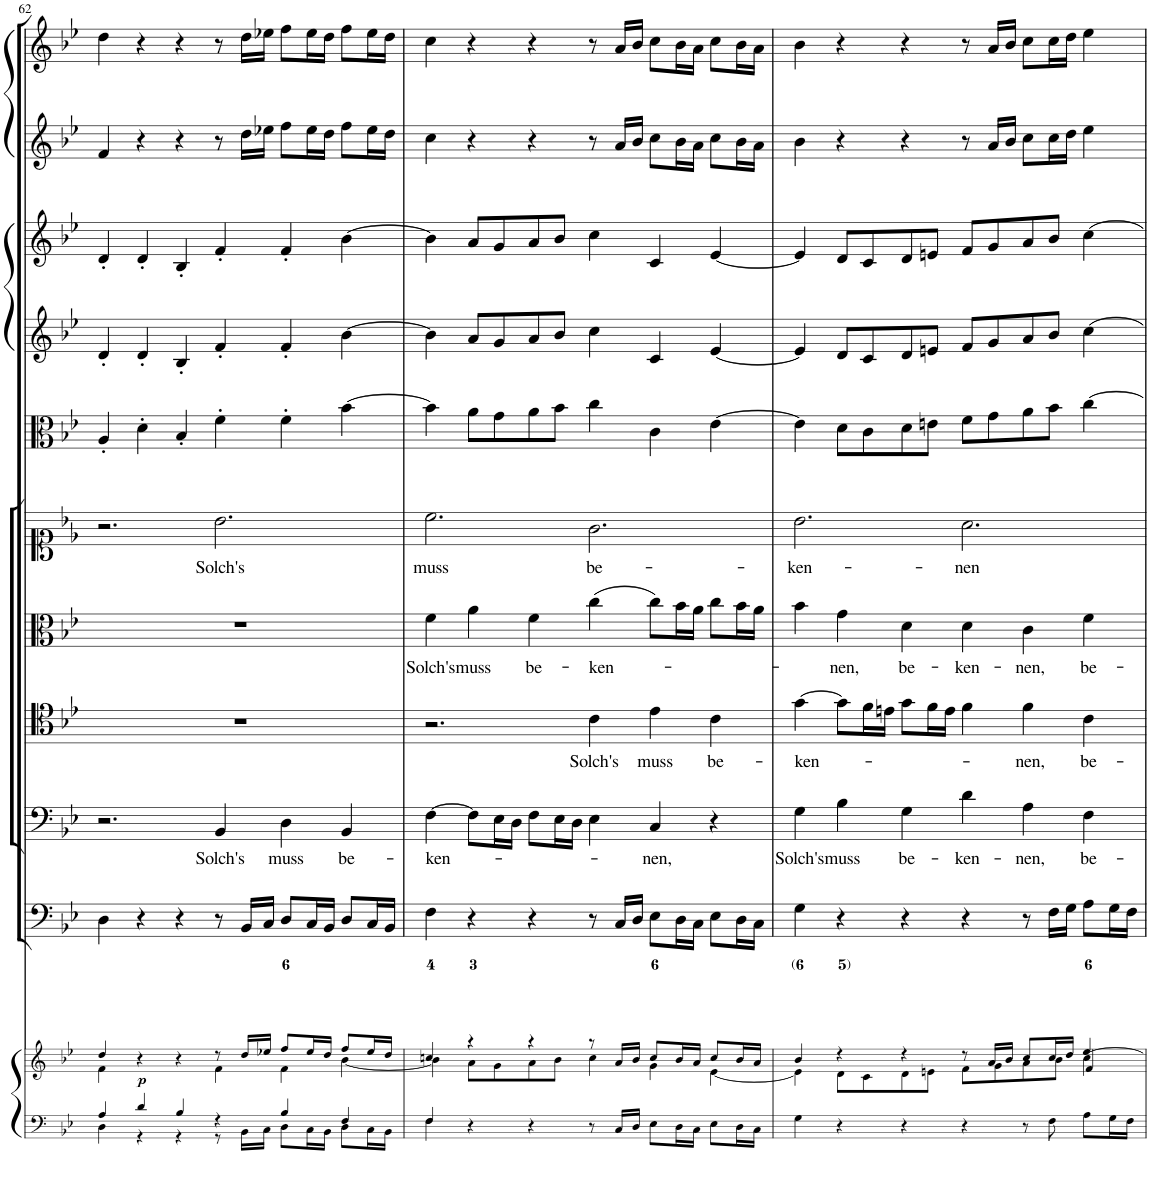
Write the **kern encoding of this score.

**kern	**kern	**dynam	**kern	**kern	**text	**kern	**text	**kern	**text	**kern	**text	**kern	**kern	**kern	**kern	**kern
*part11	*part11	*part11	*part10	*part9	*part9	*part8	*part8	*part7	*part7	*part6	*part6	*part5	*part4	*part3	*part2	*part1
*staff12	*staff11	*staff11/12	*staff10	*staff9	*staff9	*staff8	*staff8	*staff7	*staff7	*staff6	*staff6	*staff5	*staff4	*staff3	*staff2	*staff1
*I"Piano reduction	*	*	*I"Continuo	*I"Basso	*	*I"Tenore	*	*I"Alto	*	*I"Soprano Corno col Soprano	*	*I"Viola	*I"Violino II	*I"Violino I	*I"Oboe II	*I"Oboe I
*I'Pno	*	*	*	*	*	*	*	*	*	*	*	*I'Vla	*I'Vln	*I'Vln	*I'Ob	*I'Ob
!!LO:PB:g=z
*clefF4	*clefG2	*	*clefF4	*clefF4	*	*clefC4	*	*clefC3	*	*clefC1	*	*clefC3	*clefG2	*clefG2	*clefG2	*clefG2
*k[b-e-]	*k[b-e-]	*	*k[b-e-]	*k[b-e-]	*	*k[b-e-]	*	*k[b-e-]	*	*k[b-e-]	*	*k[b-e-]	*k[b-e-]	*k[b-e-]	*k[b-e-]	*k[b-e-]
*M6/4	*M6/4	*	*M6/4	*M6/4	*	*M6/4	*	*M6/4	*	*M6/4	*	*M6/4	*M6/4	*M6/4	*M6/4	*M6/4
=62	=62	=62	=62	=62	=62	=62	=62	=62	=62	=62	=62	=62	=62	=62	=62	=62
*^	*^	*	*	*	*	*	*	*	*	*	*	*	*	*	*	*
4A/	4D\	4dd/	4f\	.	4D\	2.r	.	1.r	.	1.r	.	2.r	.	4A'/	4d'/	4d'/	4f/	4dd\
!	!	!	!	!LO:DY:b	!	!	!	!	!	!	!	!	!	!	!	!	!	!
4d/	4r	4r	4ryy	p	4r	.	.	.	.	.	.	.	.	4d'\	4d'/	4d'/	4r	4r
4B-/	4r	4r	4ryy	.	4r	.	.	.	.	.	.	.	.	4B-'/	4B-'/	4B-'/	4r	4r
!	!	!	!	!	!	!	!LO:LY:b	!	!	!	!	!	!LO:LY:b	!	!	!	!	!
4r	8r	8r	4f\	.	8r	4BB-/	Solch's	.	.	.	.	2.b-\	Solch's	4f'\	4f'/	4f'/	8r	8r
.	16BB-\LL	16dd/LL	.	.	16BB-/LL	.	.	.	.	.	.	.	.	.	.	.	16dd\LL	16dd\LL
.	16C\JJ	16ee-X/JJ	.	.	16C/JJ	.	.	.	.	.	.	.	.	.	.	.	16ee-X\JJ	16ee-X\JJ
!	!	!	!	!	!	!	!LO:LY:b	!	!	!	!	!	!	!	!	!	!	!
4B-/	8D\L	8ff/L	4f\	.	8D/L	4D\	muss	.	.	.	.	.	.	4f'\	4f'/	4f'/	8ff\L	8ff\L
.	16C\L	16ee-/L	.	.	16C/L	.	.	.	.	.	.	.	.	.	.	.	16ee-\L	16ee-\L
.	16BB-\JJ	16dd/JJ	.	.	16BB-/JJ	.	.	.	.	.	.	.	.	.	.	.	16dd\JJ	16dd\JJ
!	!	!	!	!	!	!	!LO:LY:b	!	!	!	!	!	!	!	!	!	!	!
4F/	8D\L	8ff/L	[4b-\	.	8D/L	4BB-/	be-	.	.	.	.	.	.	[4b-\	[4b-\	[4b-\	8ff\L	8ff\L
.	16C\L	16ee-/L	.	.	16C/L	.	.	.	.	.	.	.	.	.	.	.	16ee-\L	16ee-\L
.	16BB-\JJ	16dd/JJ	.	.	16BB-/JJ	.	.	.	.	.	.	.	.	.	.	.	16dd\JJ	16dd\JJ
=63	=63	=63	=63	=63	=63	=63	=63	=63	=63	=63	=63	=63	=63	=63	=63	=63	=63	=63
!	!	!	!	!	!	!	!LO:LY:b	!	!	!	!LO:LY:b	!	!LO:LY:b	!	!	!	!	!
4F/	4F\	4ccn/	4b-\]	.	4F\	[4F\	-ken-	2.r	.	4f\	Solch's	2.cc\	muss	4b-\]	4b-\]	4b-\]	4cc\	4cc\
!	!	!	!	!	!	!	!	!	!	!	!LO:LY:b	!	!	!	!	!	!	!
4r	2ryy	4r	8a\L	.	4r	8F\L]	.	.	.	4a\	muss	.	.	8a\L	8a/L	8a/L	4r	4r
.	.	.	8g\	.	.	16E-\L	.	.	.	.	.	.	.	8g\	8g/	8g/	.	.
.	.	.	.	.	.	16D\JJ	.	.	.	.	.	.	.	.	.	.	.	.
!	!	!	!	!	!	!	!	!	!	!	!LO:LY:b	!	!	!	!	!	!	!
4r	.	4r	8a\	.	4r	8F\L	.	.	.	4f\	be-	.	.	8a\	8a/	8a/	4r	4r
.	.	.	8b-\J	.	.	16E-\L	.	.	.	.	.	.	.	8b-\J	8b-/J	8b-/J	.	.
.	.	.	.	.	.	16D\JJ	.	.	.	.	.	.	.	.	.	.	.	.
!	!	!	!	!	!	!	!	!	!LO:LY:b	!	!LO:LY:b	!	!LO:LY:b	!	!	!	!	!
8r	2.ryy	8r	4cc\	.	8r	4E-\	.	4c\	Solch's	(4cc\	-ken-	2.g\	be-	4cc\	4cc\	4cc\	8r	8r
16C/LL	.	16a/LL	.	.	16C/LL	.	.	.	.	.	.	.	.	.	.	.	16a/LL	16a/LL
16D/JJ	.	16b-/JJ	.	.	16D/JJ	.	.	.	.	.	.	.	.	.	.	.	16b-/JJ	16b-/JJ
!	!	!	!	!	!	!	!LO:LY:b	!	!LO:LY:b	!	!	!	!	!	!	!	!	!
8E-\L	.	8cc/L	4g\	.	8E-\L	4C/	-nen,	4e-\	muss	8cc\L)	.	.	.	4c\	4c/	4c/	8cc\L	8cc\L
16D\L	.	16b-/L	.	.	16D\L	.	.	.	.	16b-\L	.	.	.	.	.	.	16b-\L	16b-\L
16C\JJ	.	16a/JJ	.	.	16C\JJ	.	.	.	.	16a\JJ	.	.	.	.	.	.	16a\JJ	16a\JJ
!	!	!	!	!	!	!	!	!	!LO:LY:b	!	!	!	!	!	!	!	!	!
8E-\L	.	8cc/L	[4e-\	.	8E-\L	4r	.	4c\	be-	8cc\L	.	.	.	[4e-\	[4e-/	[4e-/	8cc\L	8cc\L
16D\L	.	16b-/L	.	.	16D\L	.	.	.	.	16b-\L	.	.	.	.	.	.	16b-\L	16b-\L
16C\JJ	.	16a/JJ	.	.	16C\JJ	.	.	.	.	16a\JJ	.	.	.	.	.	.	16a\JJ	16a\JJ
*v	*v	*	*	*	*	*	*	*	*	*	*	*	*	*	*	*	*	*
=64	=64	=64	=64	=64	=64	=64	=64	=64	=64	=64	=64	=64	=64	=64	=64	=64	=64
*	*	*^	*	*	*	*	*	*	*	*	*	*	*	*	*	*	*
!	!	!	!	!	!	!	!LO:LY:b	!	!LO:LY:b	!	!	!	!LO:LY:b	!	!	!	!	!
4G\	4b-/	4e-\]	1ryy	.	4G\	4G\	Solch's	[4g\	-ken-	4b-\	.	2.b-\	-ken-	4e-\]	4e-/]	4e-/]	4b-\	4b-\
!	!	!	!	!	!	!	!LO:LY:b	!	!	!	!LO:LY:b	!	!	!	!	!	!	!
4r	4r	8d\L	.	.	4r	4B-\	muss	8g\L]	.	4g\	-nen,	.	.	8d\L	8d/L	8d/L	4r	4r
.	.	8c\	.	.	.	.	.	16f\L	.	.	.	.	.	8c\	8c/	8c/	.	.
.	.	.	.	.	.	.	.	16en\JJ	.	.	.	.	.	.	.	.	.	.
!	!	!	!	!	!	!	!LO:LY:b	!	!	!	!LO:LY:b	!	!	!	!	!	!	!
4r	4r	8d\	.	.	4r	4G\	be-	8g\L	.	4d\	be-	.	.	8d\	8d/	8d/	4r	4r
.	.	8en\J	.	.	.	.	.	16f\L	.	.	.	.	.	8en\J	8en/J	8en/J	.	.
.	.	.	.	.	.	.	.	16e\JJ	.	.	.	.	.	.	.	.	.	.
!	!	!	!	!	!	!	!LO:LY:b	!	!	!	!LO:LY:b	!	!LO:LY:b	!	!	!	!	!
4r	8r	8f\L	.	.	4r	4d\	-ken-	4f\	.	4d\	-ken-	2.a\	-nen	8f\L	8f/L	8f/L	8r	8r
.	16a/LL	8g\	.	.	.	.	.	.	.	.	.	.	.	8g\	8g/	8g/	16a/LL	16a/LL
.	16b-/JJ	.	.	.	.	.	.	.	.	.	.	.	.	.	.	.	16b-/JJ	16b-/JJ
!	!	!	!	!	!	!	!LO:LY:b	!	!LO:LY:b	!	!LO:LY:b	!	!	!	!	!	!	!
8r	8cc/L	8a\	4ryy	.	8r	4A\	-nen,	4f\	-nen,	4c\	-nen,	.	.	8a\	8a/	8a/	8cc\L	8cc\L
8F\	16cc/L	8b-\J	.	.	16F\LL	.	.	.	.	.	.	.	.	8b-\J	8b-/J	8b-/J	16cc\L	16cc\L
.	16dd/JJ	.	.	.	16G\JJ	.	.	.	.	.	.	.	.	.	.	.	16dd\JJ	16dd\JJ
!	!	!	!	!	!	!	!LO:LY:b	!	!LO:LY:b	!	!LO:LY:b	!	!	!	!	!	!	!
8A\L	4ee-/	[>4cc\	4f/	.	8A\L	4F\	be-	4c\	be-	4f\	be-	.	.	[4cc\	[4cc\	[4cc\	4ee-\	4ee-\
16G\L	.	.	.	.	16G\L	.	.	.	.	.	.	.	.	.	.	.	.	.
16F\JJ	.	.	.	.	16F\JJ	.	.	.	.	.	.	.	.	.	.	.	.	.
*	*v	*v	*v	*	*	*	*	*	*	*	*	*	*	*	*	*	*	*
=	=	=	=	=	=	=	=	=	=	=	=	=	=	=	=	=
*-	*-	*-	*-	*-	*-	*-	*-	*-	*-	*-	*-	*-	*-	*-	*-	*-
